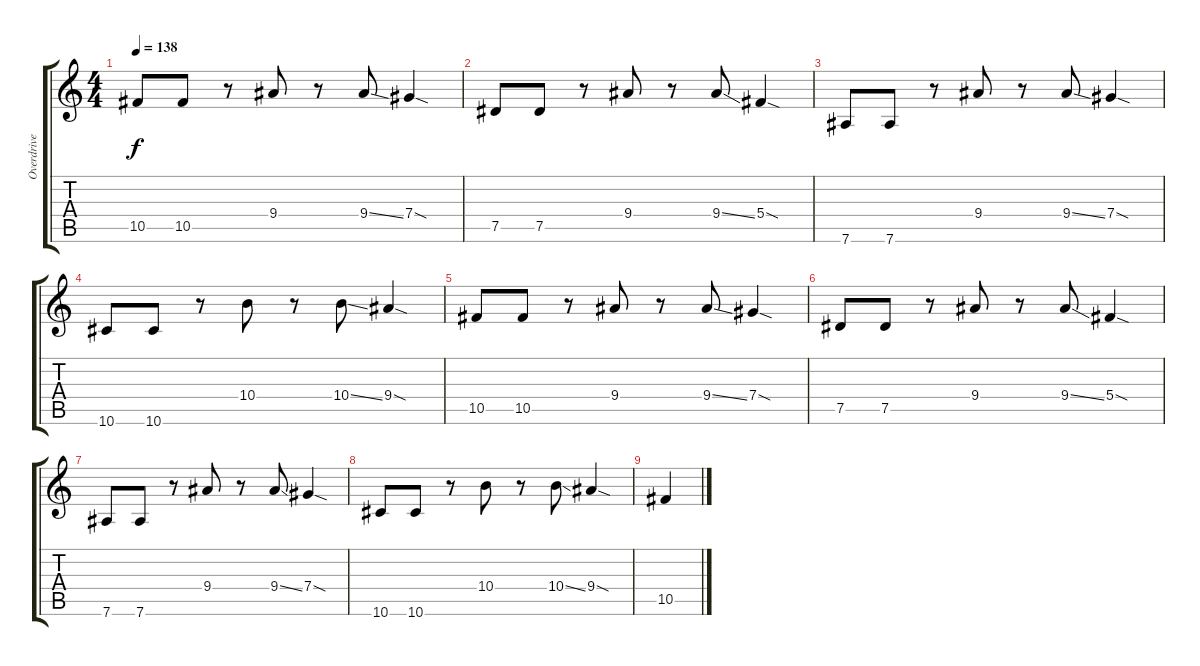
\track ("Overdrive Theme" "Overdrive ") {instrument overdrivenguitar}
\staff {score tabs}
\tuning (Eb4 Bb3 Gb3 Db3 Ab2 Eb2) {hide}
\ts (4 4)
\tempo 138
\clef g2
\ks c
10.5.8{dy f} 10.5.8 r.8 9.4.8 r.8 9.4{ss}.8 7.4{sod}.4 |
7.5.8 7.5.8 r.8 9.4.8 r.8 9.4{ss}.8 5.4{sod}.4 |
7.6.8 7.6.8 r.8 9.4.8 r.8 9.4{ss}.8 7.4{sod}.4 |
10.6.8 10.6.8 r.8 10.4.8 r.8 10.4{ss}.8 9.4{sod}.4 |
10.5.8 10.5.8 r.8 9.4.8 r.8 9.4{ss}.8 7.4{sod}.4 |
7.5.8 7.5.8 r.8 9.4.8 r.8 9.4{ss}.8 5.4{sod}.4 |
7.6.8 7.6.8 r.8 9.4.8 r.8 9.4{ss}.8 7.4{sod}.4 |
10.6.8 10.6.8 r.8 10.4.8 r.8 10.4{ss}.8 9.4{sod}.4 |
10.5.4
